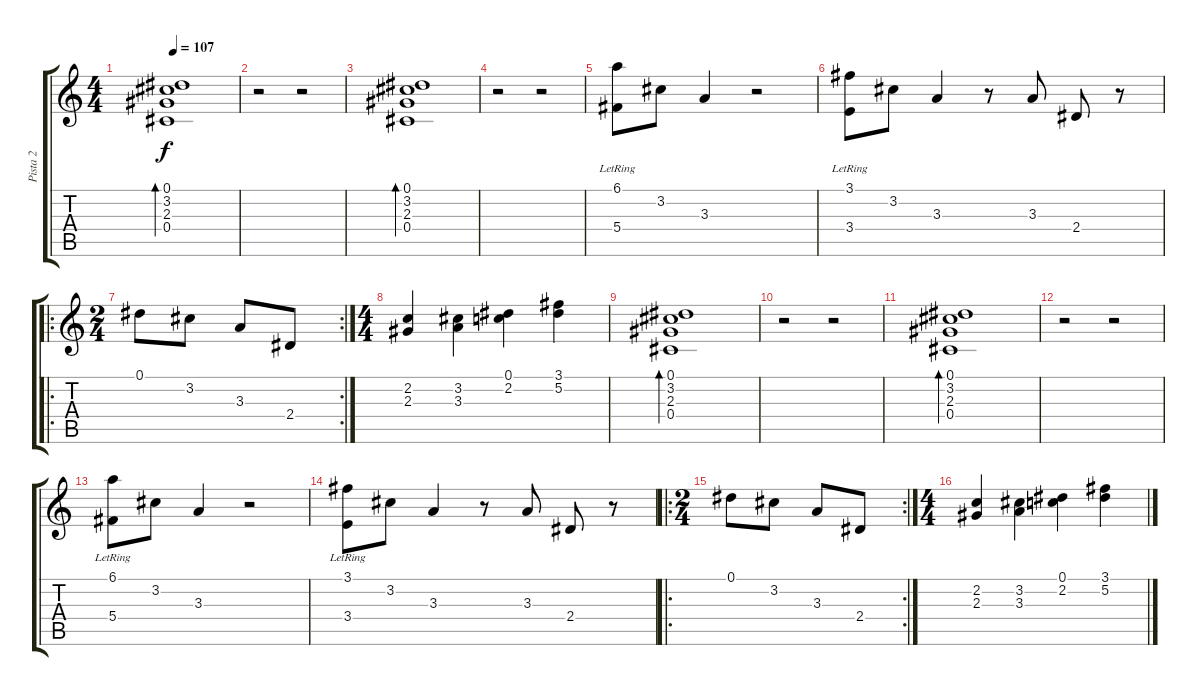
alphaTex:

\track ("Pista 2" "Pista 2") {instrument acousticguitarsteel}
\staff {score tabs}
\tuning (Eb4 Bb3 Gb3 Db3 Ab2 Eb2) {hide}
\ts (4 4)
\tempo 107
\clef g2
\ks c
(0.1 3.2 2.3 0.4).1{bd 480 dy f instrument acousticguitarsteel} |
r.2 r.2 |
(0.1 3.2 2.3 0.4).1{bd 480} |
r.2 r.2 |
(6.1 5.4{lr}).8 3.2.8 3.3.4 r.2 |
(3.1 3.4{lr}).8 3.2.8 3.3.4 r.8 3.3.8 2.4.8 r.8 |
\ro
\rc 2
\ts (2 4)
0.1.8 3.2.8 3.3.8 2.4.8 |
\ts (4 4)
(2.2 2.3).4 (3.2 3.3).4 (0.1 2.2).4 (3.1 5.2).4 |
(0.1 3.2 2.3 0.4).1{bd 480} |
r.2 r.2 |
(0.1 3.2 2.3 0.4).1{bd 480} |
r.2 r.2 |
(6.1 5.4{lr}).8 3.2.8 3.3.4 r.2 |
(3.1 3.4{lr}).8 3.2.8 3.3.4 r.8 3.3.8 2.4.8 r.8 |
\ro
\rc 2
\ts (2 4)
0.1.8 3.2.8 3.3.8 2.4.8 |
\ts (4 4)
(2.2 2.3).4 (3.2 3.3).4 (0.1 2.2).4 (3.1 5.2).4
